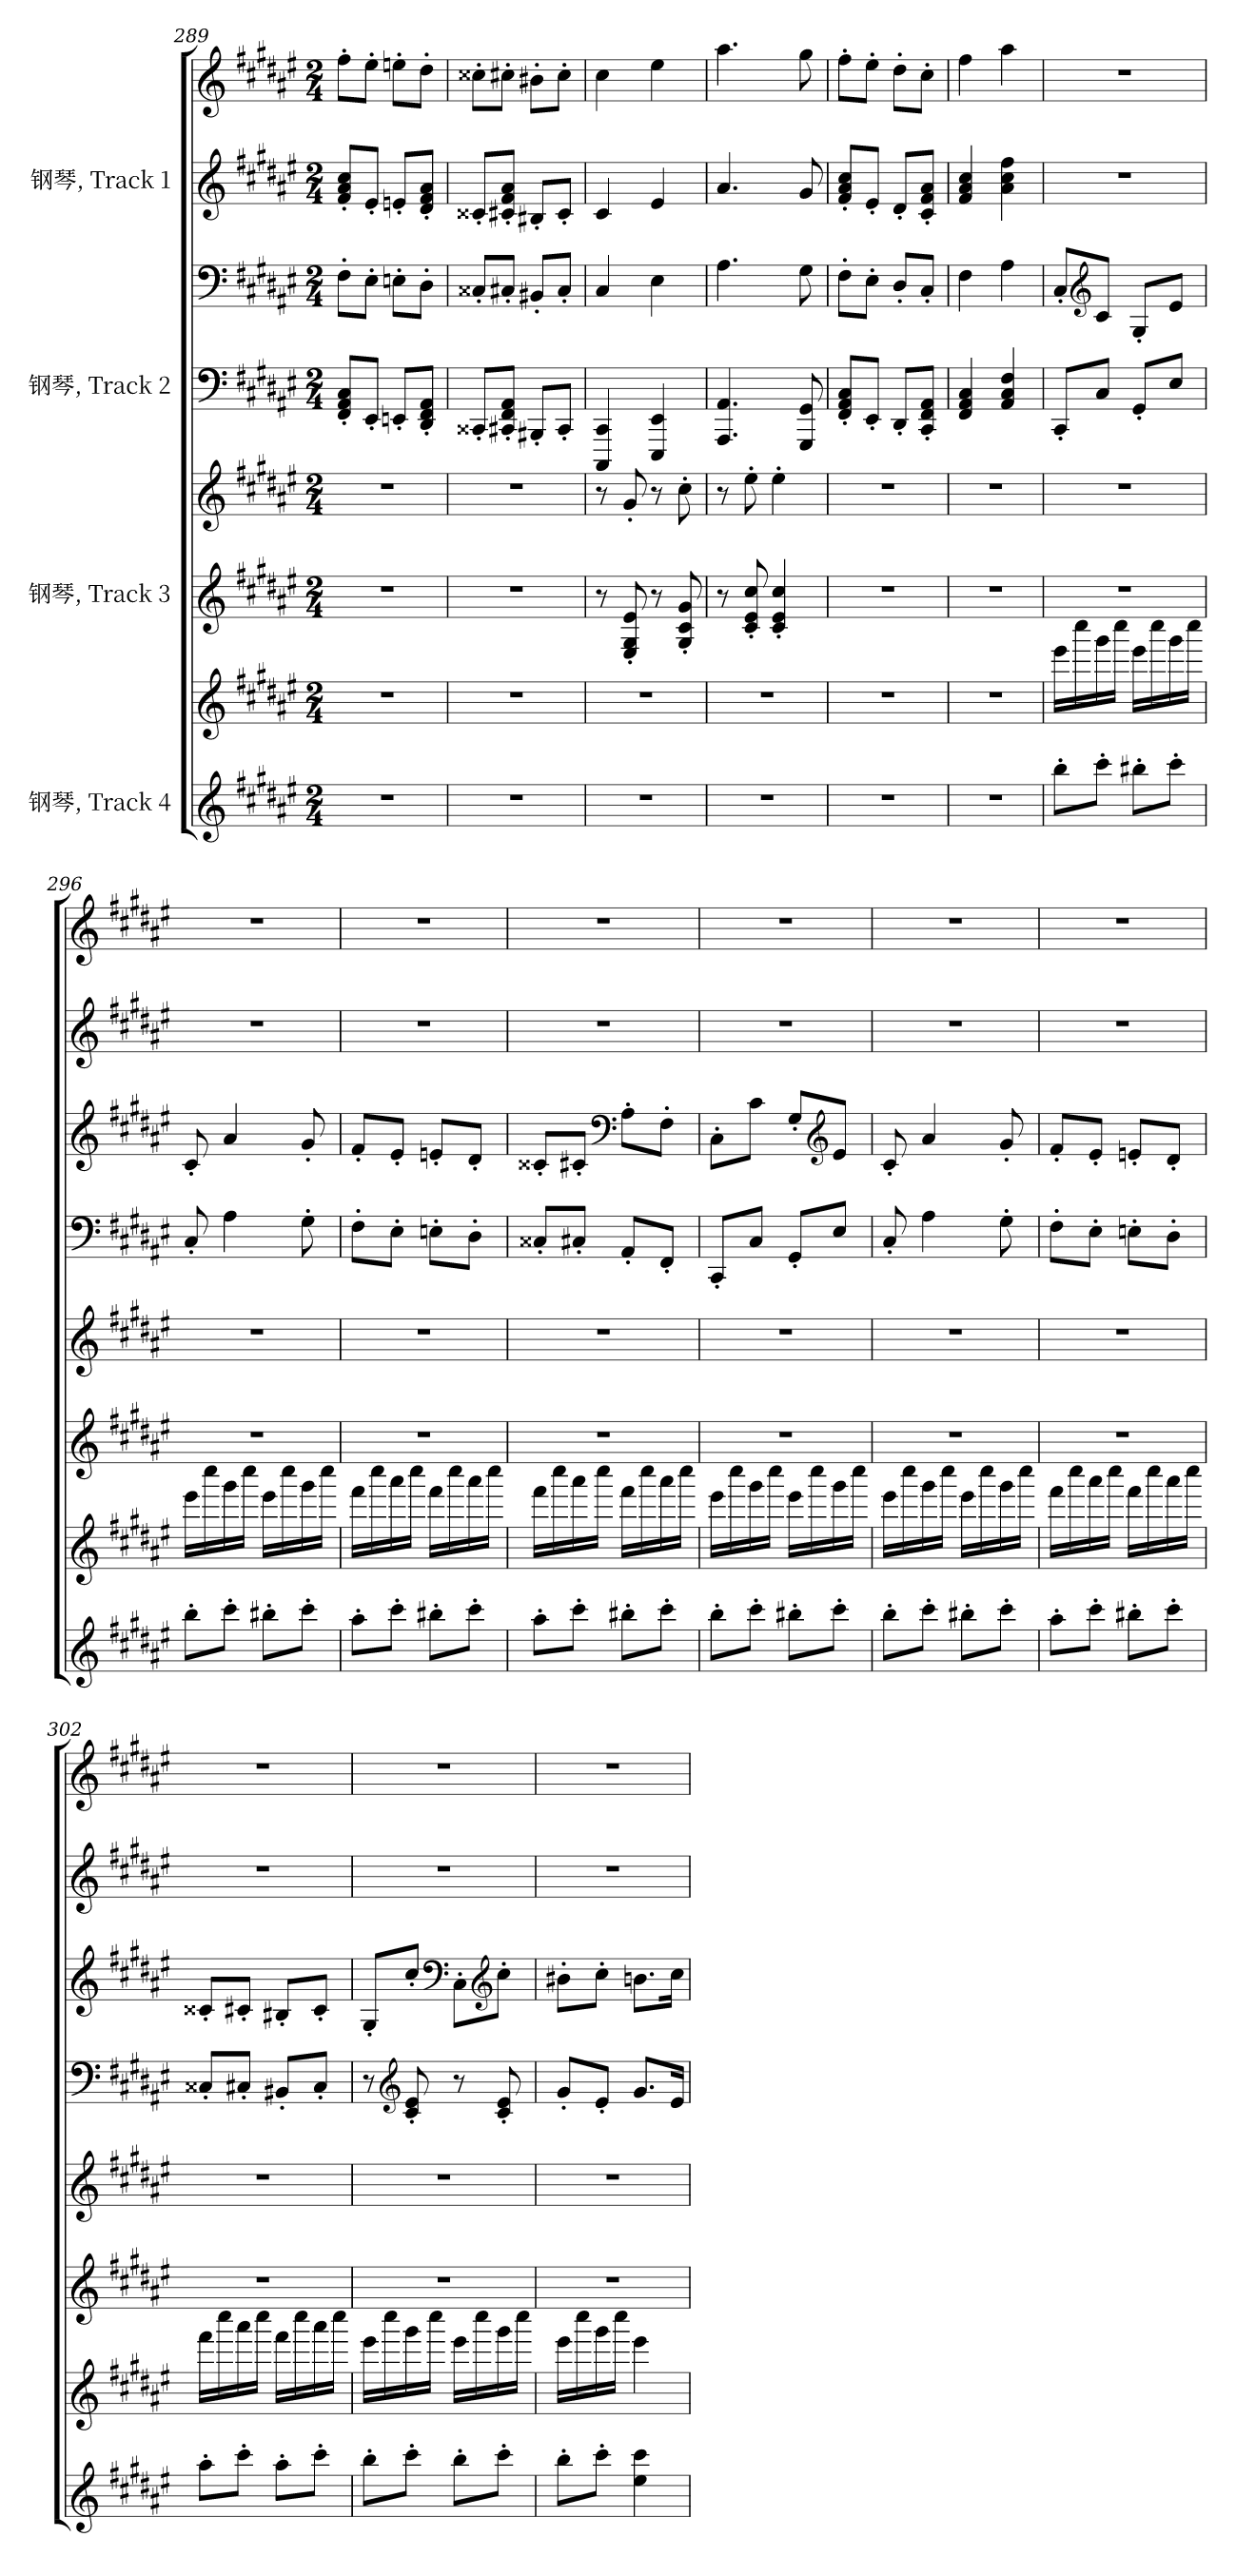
**kern	**kern	**kern	**kern	**kern	**kern	**kern	**kern
*part4	*part4	*part3	*part3	*part2	*part2	*part1	*part1
*staff8	*staff7	*staff6	*staff5	*staff4	*staff3	*staff2	*staff1
*I"钢琴, Track 4	*	*I"钢琴, Track 3	*	*I"钢琴, Track 2	*	*I"钢琴, Track 1	*
*clefG2	*clefG2	*clefG2	*clefG2	*clefF4	*clefF4	*clefG2	*clefG2
*k[f#c#g#d#a#e#]	*k[f#c#g#d#a#e#]	*k[f#c#g#d#a#e#]	*k[f#c#g#d#a#e#]	*k[f#c#g#d#a#e#]	*k[f#c#g#d#a#e#]	*k[f#c#g#d#a#e#]	*k[f#c#g#d#a#e#]
*M2/4	*M2/4	*M2/4	*M2/4	*M2/4	*M2/4	*M2/4	*M2/4
=289	=289	=289	=289	=289	=289	=289	=289
2r	2r	2r	2r	8FF#/' 8AA#/' 8C#/'L	8F#'\L	8f#/' 8a#/' 8cc#/'L	8ff#'\L
*	*	*	*	*	*	*	*MM154
.	.	.	.	8EE#'/J	8E#'\J	8e#'/J	8ee#'\J
.	.	.	.	8EEn'/L	8En'\L	8en'/L	8een'\L
.	.	.	.	8DD#/' 8FF#/' 8AA#/'J	8D#'\J	8d#/' 8f#/' 8a#/'J	8dd#'\J
=290	=290	=290	=290	=290	=290	=290	=290
2r	2r	2r	2r	8CC##X'/L	8C##X'/L	8c##X'/L	8cc##X'\L
.	.	.	.	8CC#X/' 8FF#/' 8AA#/'J	8C#X'/J	8c#X/' 8f#/' 8a#/'J	8cc#X'\J
.	.	.	.	8BBB#X'/L	8BB#X'/L	8B#X'/L	8b#X'\L
.	.	.	.	8CC#'/J	8C#'/J	8c#'/J	8cc#'\J
=291	=291	=291	=291	=291	=291	=291	=291
2r	2r	8r	8r	4CCC#/ 4CC#/	4C#/	4c#/	4cc#\
.	.	8E#/' 8G#/' 8e#/'	8g#'/	.	.	.	.
.	.	8r	8r	4EEE#/ 4EE#/	4E#\	4e#/	4ee#\
.	.	8G#/' 8c#/' 8g#/'	8cc#'\	.	.	.	.
!!LO:PB:g=z
=292	=292	=292	=292	=292	=292	=292	=292
2r	2r	8r	8r	4.AAA#/ 4.AA#/	4.A#\	4.a#/	4.aa#\
.	.	8c#/' 8e#/' 8cc#/'	8ee#'\	.	.	.	.
.	.	4c#/' 4e#/' 4cc#/'	4ee#'\	.	.	.	.
.	.	.	.	8GGG#/ 8GG#/	8G#\	8g#/	8gg#\
=293	=293	=293	=293	=293	=293	=293	=293
2r	2r	2r	2r	8FF#/' 8AA#/' 8C#/'L	8F#'\L	8f#/' 8a#/' 8cc#/'L	8ff#'\L
.	.	.	.	8EE#'/J	8E#'\J	8e#'/J	8ee#'\J
.	.	.	.	8DD#'/L	8D#'/L	8d#'/L	8dd#'\L
.	.	.	.	8CC#/' 8FF#/' 8AA#/'J	8C#'/J	8c#/' 8f#/' 8a#/'J	8cc#'\J
=294	=294	=294	=294	=294	=294	=294	=294
2r	2r	2r	2r	4FF#/ 4AA#/ 4C#/	4F#\	4f#/ 4a#/ 4cc#/	4ff#\
.	.	.	.	4AA#/ 4C#/ 4F#/	4A#\	4a#\ 4cc#\ 4ff#\	4aa#\
=295	=295	=295	=295	=295	=295	=295	=295
*	*	*	*	*	*	*	*MM159
8bb'\L	16eee#\LL	2r	2r	8CC#'/L	8C#'/L	2r	2r
.	16cccc#\	.	.	.	.	.	.
*	*	*	*	*	*clefG2	*	*
8ccc#'\J	16ggg#\	.	.	8C#/J	8c#/J	.	.
.	16cccc#\JJ	.	.	.	.	.	.
8bb#X'\L	16eee#\LL	.	.	8GG#'/L	8G#'/L	.	.
.	16cccc#\	.	.	.	.	.	.
8ccc#'\J	16ggg#\	.	.	8E#/J	8e#/J	.	.
.	16cccc#\JJ	.	.	.	.	.	.
=296	=296	=296	=296	=296	=296	=296	=296
8bb'\L	16eee#\LL	2r	2r	8C#'/	8c#'/	2r	2r
.	16cccc#\	.	.	.	.	.	.
8ccc#'\J	16ggg#\	.	.	4A#\	4a#/	.	.
.	16cccc#\JJ	.	.	.	.	.	.
8bb#X'\L	16eee#\LL	.	.	.	.	.	.
.	16cccc#\	.	.	.	.	.	.
8ccc#'\J	16ggg#\	.	.	8G#'\	8g#'/	.	.
.	16cccc#\JJ	.	.	.	.	.	.
!!LO:PB:g=z
=297	=297	=297	=297	=297	=297	=297	=297
8aa#'\L	16fff#\LL	2r	2r	8F#'\L	8f#'/L	2r	2r
.	16cccc#\	.	.	.	.	.	.
8ccc#'\J	16aaa#\	.	.	8E#'\J	8e#'/J	.	.
.	16cccc#\JJ	.	.	.	.	.	.
8bb#X'\L	16fff#\LL	.	.	8En'\L	8en'/L	.	.
.	16cccc#\	.	.	.	.	.	.
8ccc#'\J	16aaa#\	.	.	8D#'\J	8d#'/J	.	.
.	16cccc#\JJ	.	.	.	.	.	.
=298	=298	=298	=298	=298	=298	=298	=298
8aa#'\L	16fff#\LL	2r	2r	8C##X'/L	8c##X'/L	2r	2r
.	16cccc#\	.	.	.	.	.	.
8ccc#'\J	16aaa#\	.	.	8C#X'/J	8c#X'/J	.	.
.	16cccc#\JJ	.	.	.	.	.	.
*	*	*	*	*	*clefF4	*	*
8bb#X'\L	16fff#\LL	.	.	8AA#'/L	8A#'\L	.	.
.	16cccc#\	.	.	.	.	.	.
8ccc#'\J	16aaa#\	.	.	8FF#'/J	8F#'\J	.	.
.	16cccc#\JJ	.	.	.	.	.	.
=299	=299	=299	=299	=299	=299	=299	=299
8bb'\L	16eee#\LL	2r	2r	8CC#'/L	8C#'\L	2r	2r
.	16cccc#\	.	.	.	.	.	.
8ccc#'\J	16ggg#\	.	.	8C#/J	8c#\J	.	.
.	16cccc#\JJ	.	.	.	.	.	.
8bb#X'\L	16eee#\LL	.	.	8GG#'/L	8G#'/L	.	.
.	16cccc#\	.	.	.	.	.	.
*	*	*	*	*	*clefG2	*	*
8ccc#'\J	16ggg#\	.	.	8E#/J	8e#/J	.	.
.	16cccc#\JJ	.	.	.	.	.	.
!!LO:PB:g=z
=300	=300	=300	=300	=300	=300	=300	=300
8bb'\L	16eee#\LL	2r	2r	8C#'/	8c#'/	2r	2r
.	16cccc#\	.	.	.	.	.	.
8ccc#'\J	16ggg#\	.	.	4A#\	4a#/	.	.
.	16cccc#\JJ	.	.	.	.	.	.
8bb#X'\L	16eee#\LL	.	.	.	.	.	.
.	16cccc#\	.	.	.	.	.	.
8ccc#'\J	16ggg#\	.	.	8G#'\	8g#'/	.	.
.	16cccc#\JJ	.	.	.	.	.	.
=301	=301	=301	=301	=301	=301	=301	=301
8aa#'\L	16fff#\LL	2r	2r	8F#'\L	8f#'/L	2r	2r
.	16cccc#\	.	.	.	.	.	.
8ccc#'\J	16aaa#\	.	.	8E#'\J	8e#'/J	.	.
.	16cccc#\JJ	.	.	.	.	.	.
8bb#X'\L	16fff#\LL	.	.	8En'\L	8en'/L	.	.
.	16cccc#\	.	.	.	.	.	.
8ccc#'\J	16aaa#\	.	.	8D#'\J	8d#'/J	.	.
.	16cccc#\JJ	.	.	.	.	.	.
=302	=302	=302	=302	=302	=302	=302	=302
8aa#'\L	16fff#\LL	2r	2r	8C##X'/L	8c##X'/L	2r	2r
.	16cccc#\	.	.	.	.	.	.
8ccc#'\J	16aaa#\	.	.	8C#X'/J	8c#X'/J	.	.
.	16cccc#\JJ	.	.	.	.	.	.
8aa#'\L	16fff#\LL	.	.	8BB#X'/L	8B#X'/L	.	.
.	16cccc#\	.	.	.	.	.	.
8ccc#'\J	16aaa#\	.	.	8C#'/J	8c#'/J	.	.
.	16cccc#\JJ	.	.	.	.	.	.
!!LO:PB:g=z
=303	=303	=303	=303	=303	=303	=303	=303
8bb'\L	16eee#\LL	2r	2r	8r	8G#'/L	2r	2r
.	16cccc#\	.	.	.	.	.	.
*	*	*	*	*clefG2	*	*	*
8ccc#'\J	16ggg#\	.	.	8c#/' 8e#/'	8cc#'/J	.	.
.	16cccc#\JJ	.	.	.	.	.	.
*	*	*	*	*	*clefF4	*	*
8bb'\L	16eee#\LL	.	.	8r	8C#'\L	.	.
.	16cccc#\	.	.	.	.	.	.
*	*	*	*	*	*clefG2	*	*
8ccc#'\J	16ggg#\	.	.	8c#/' 8e#/'	8cc#'\J	.	.
.	16cccc#\JJ	.	.	.	.	.	.
=304	=304	=304	=304	=304	=304	=304	=304
8bb'\L	16eee#\LL	2r	2r	8g#'/L	8b#X'\L	2r	2r
.	16cccc#\	.	.	.	.	.	.
8ccc#'\J	16ggg#\	.	.	8e#'/J	8cc#'\J	.	.
.	16cccc#\JJ	.	.	.	.	.	.
4ee#\ 4ccc#\	4eee#\	.	.	8.g#/L	8.bn\L	.	.
.	.	.	.	16e#/Jk	16cc#\Jk	.	.
=	=	=	=	=	=	=	=
*-	*-	*-	*-	*-	*-	*-	*-
